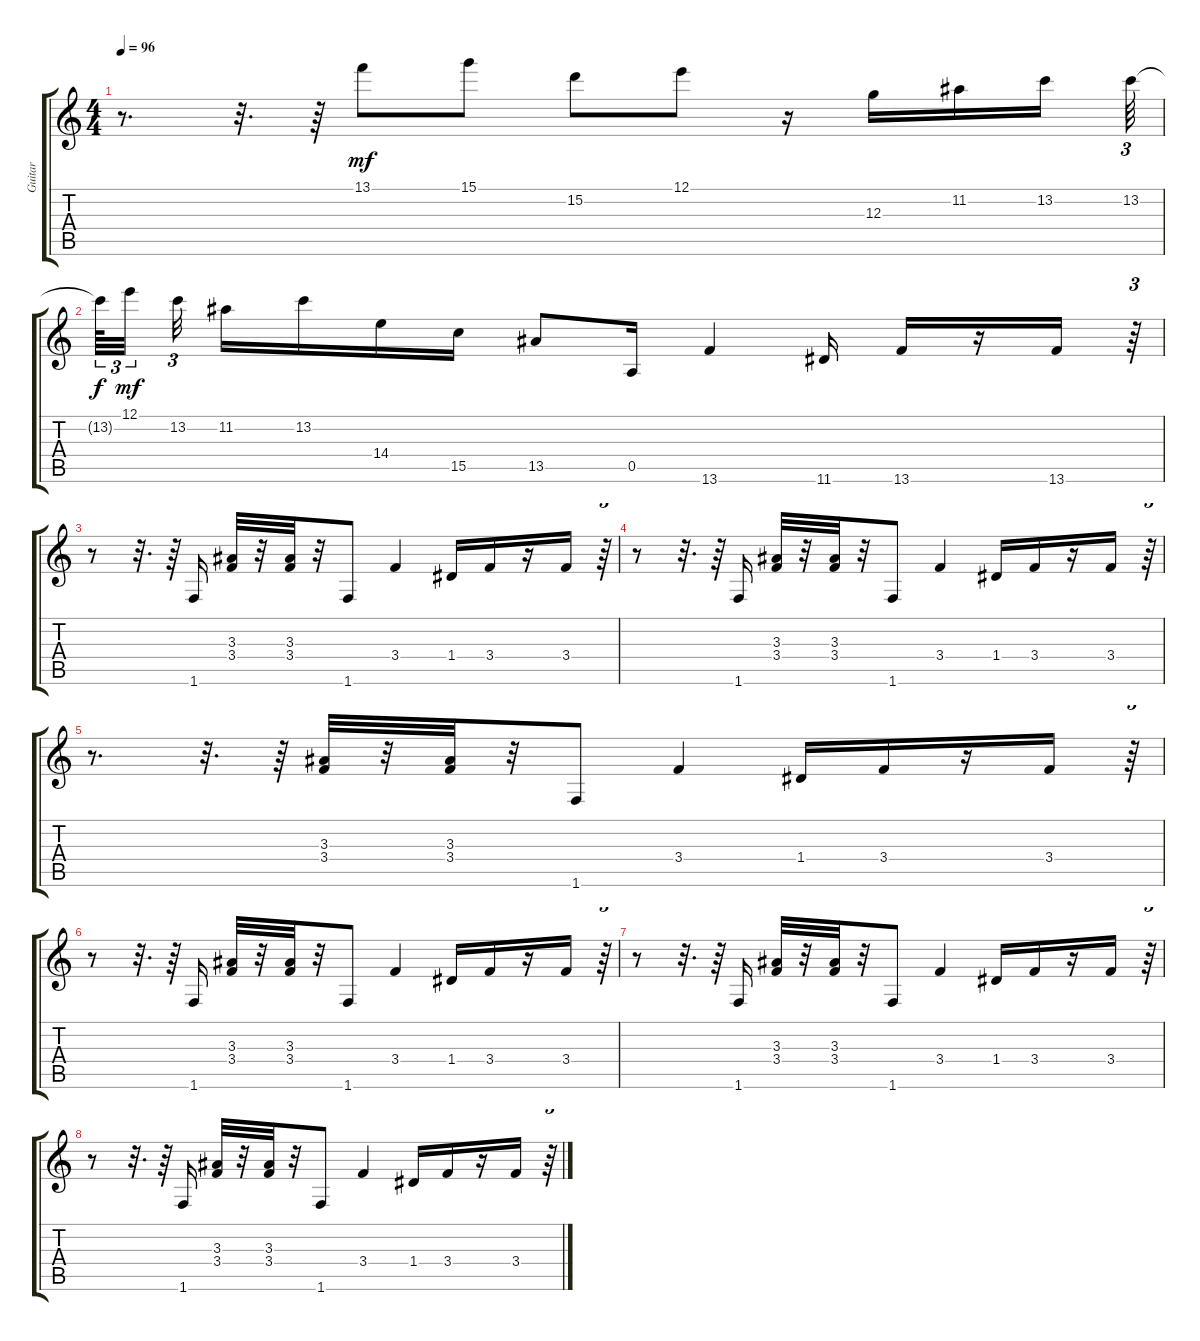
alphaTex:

\track ("Guitar" "Guitar") {instrument overdrivenguitar}
\staff {score tabs}
\tuning (E4 B3 G3 D3 A2 E2) {hide}
\ts (4 4)
\tempo 96
\clef g2
\ks c
r.8{d dy mp} r.32{d} r.64 13.1.8{dy mf} 15.1.8 15.2.8 12.1.8 r.16 12.3.16 11.2.16 13.2.16 13.2.64{tu (3 2)} |
13.2{t}.64{tu (3 2) dy f} 12.1.32{tu (3 2) dy mf beam splitsecondary} 13.2.32{tu (3 2) beam splitsecondary} 11.2.16 13.2.16 14.4.16 15.5.16 13.5.8 0.5.16 13.6.4 11.6.16 13.6.16 r.16 13.6.16 r.64{tu (3 2)} |
r.8 r.32{d} r.64 1.6.16 (3.3 3.4).32 r.32 (3.3 3.4).32 r.32 1.6.8 3.4.4 1.4.16 3.4.16 r.16 3.4.16 r.64{tu (3 2)} |
r.8 r.32{d} r.64 1.6.16 (3.3 3.4).32 r.32 (3.3 3.4).32 r.32 1.6.8 3.4.4 1.4.16 3.4.16 r.16 3.4.16 r.64{tu (3 2)} |
r.8{d} r.32{d} r.64 (3.3 3.4).32 r.32 (3.3 3.4).32 r.32 1.6.8 3.4.4 1.4.16 3.4.16 r.16 3.4.16 r.64{tu (3 2)} |
r.8 r.32{d} r.64 1.6.16 (3.3 3.4).32 r.32 (3.3 3.4).32 r.32 1.6.8 3.4.4 1.4.16 3.4.16 r.16 3.4.16 r.64{tu (3 2)} |
r.8 r.32{d} r.64 1.6.16 (3.3 3.4).32 r.32 (3.3 3.4).32 r.32 1.6.8 3.4.4 1.4.16 3.4.16 r.16 3.4.16 r.64{tu (3 2)} |
r.8 r.32{d} r.64 1.6.16 (3.3 3.4).32 r.32 (3.3 3.4).32 r.32 1.6.8 3.4.4 1.4.16 3.4.16 r.16 3.4.16 r.64{tu (3 2)}
